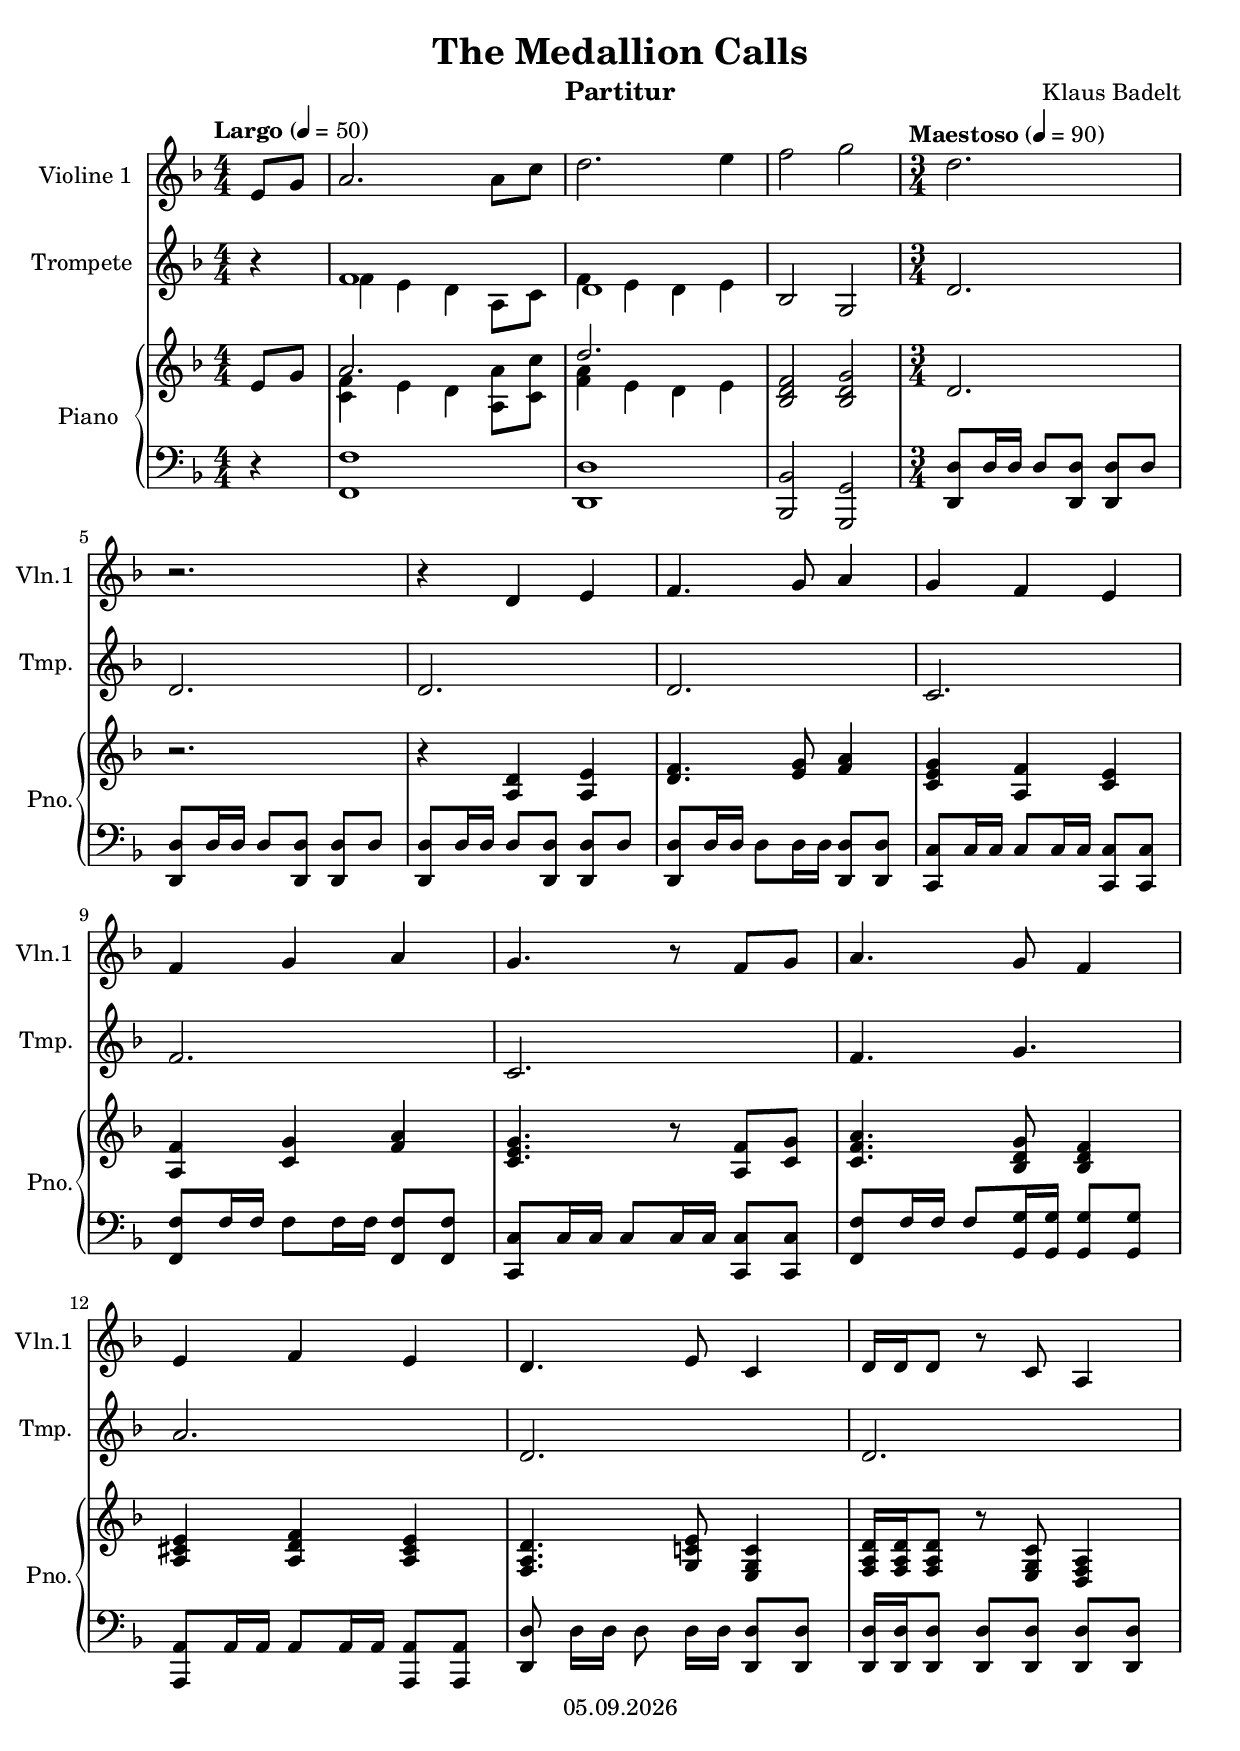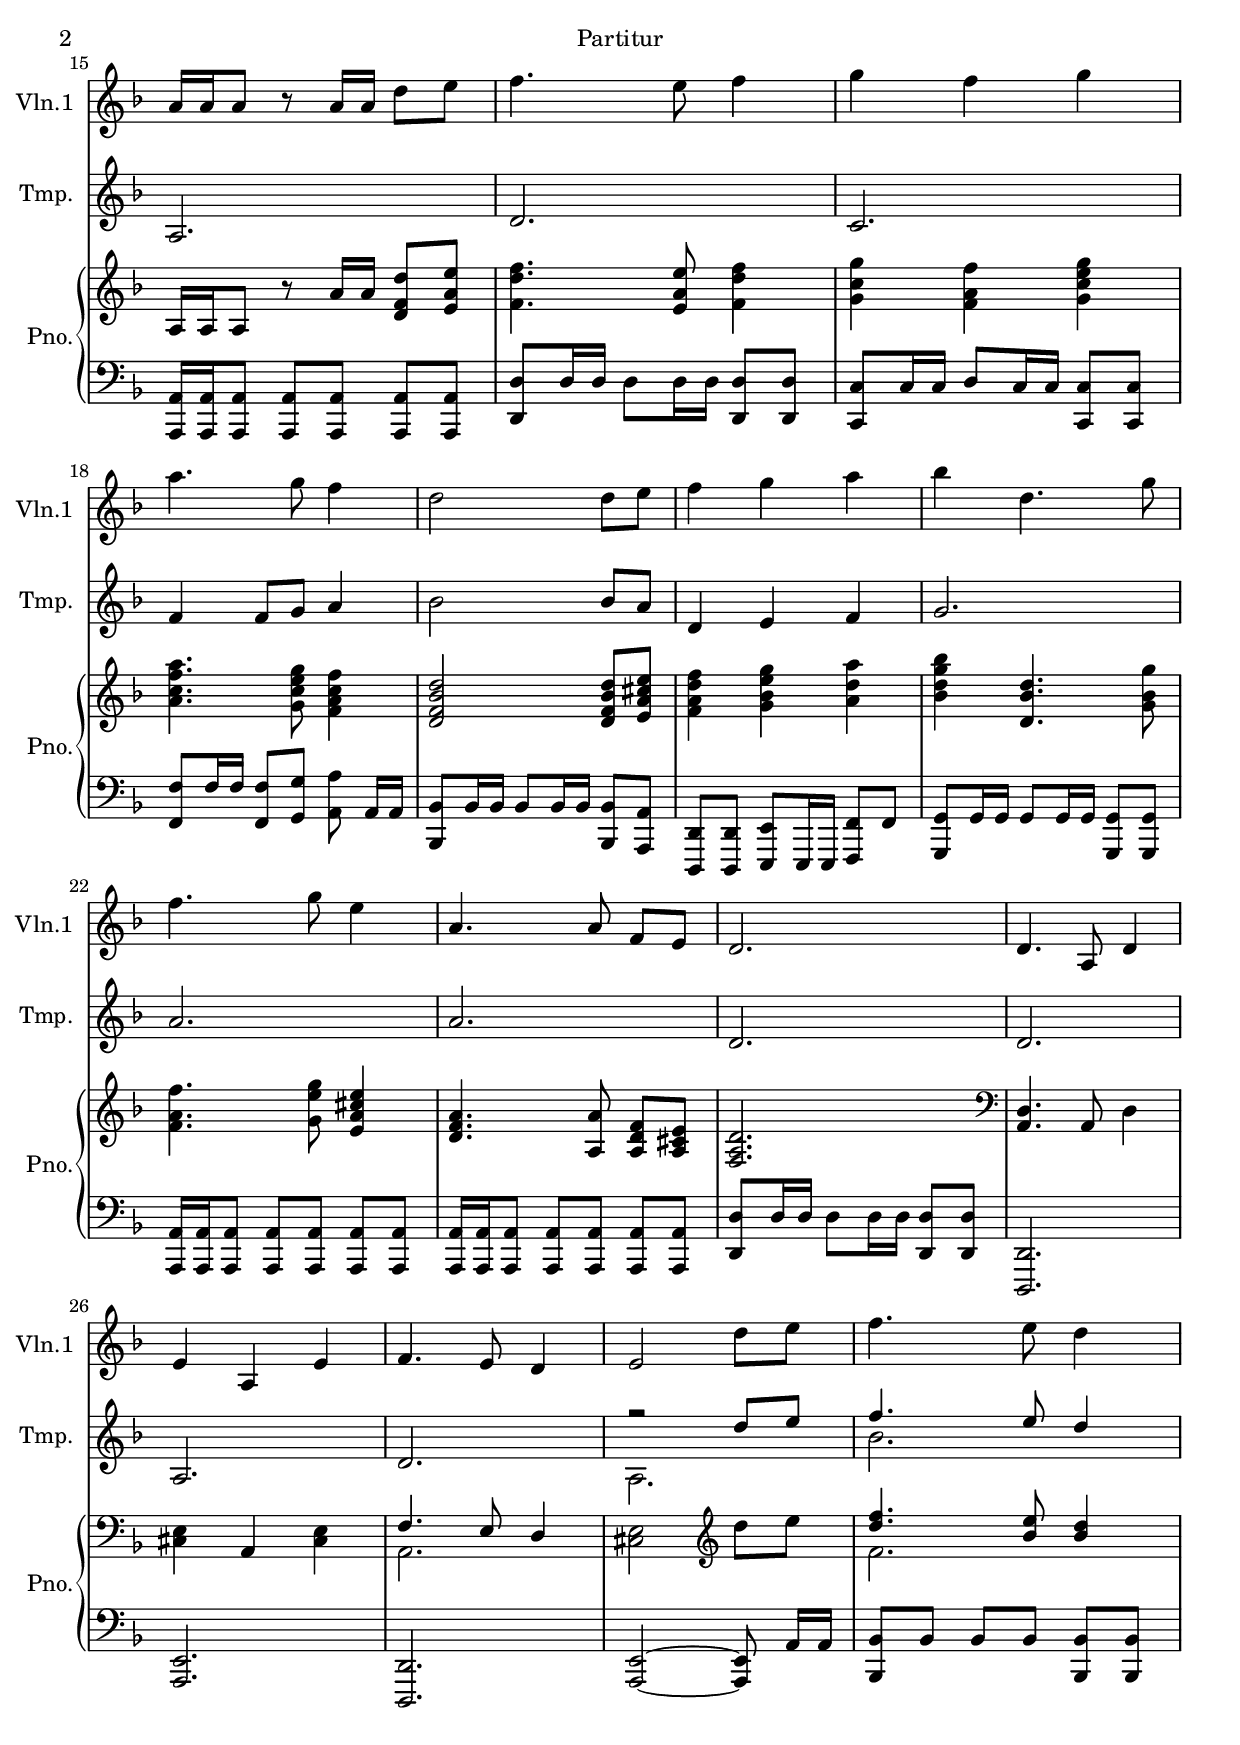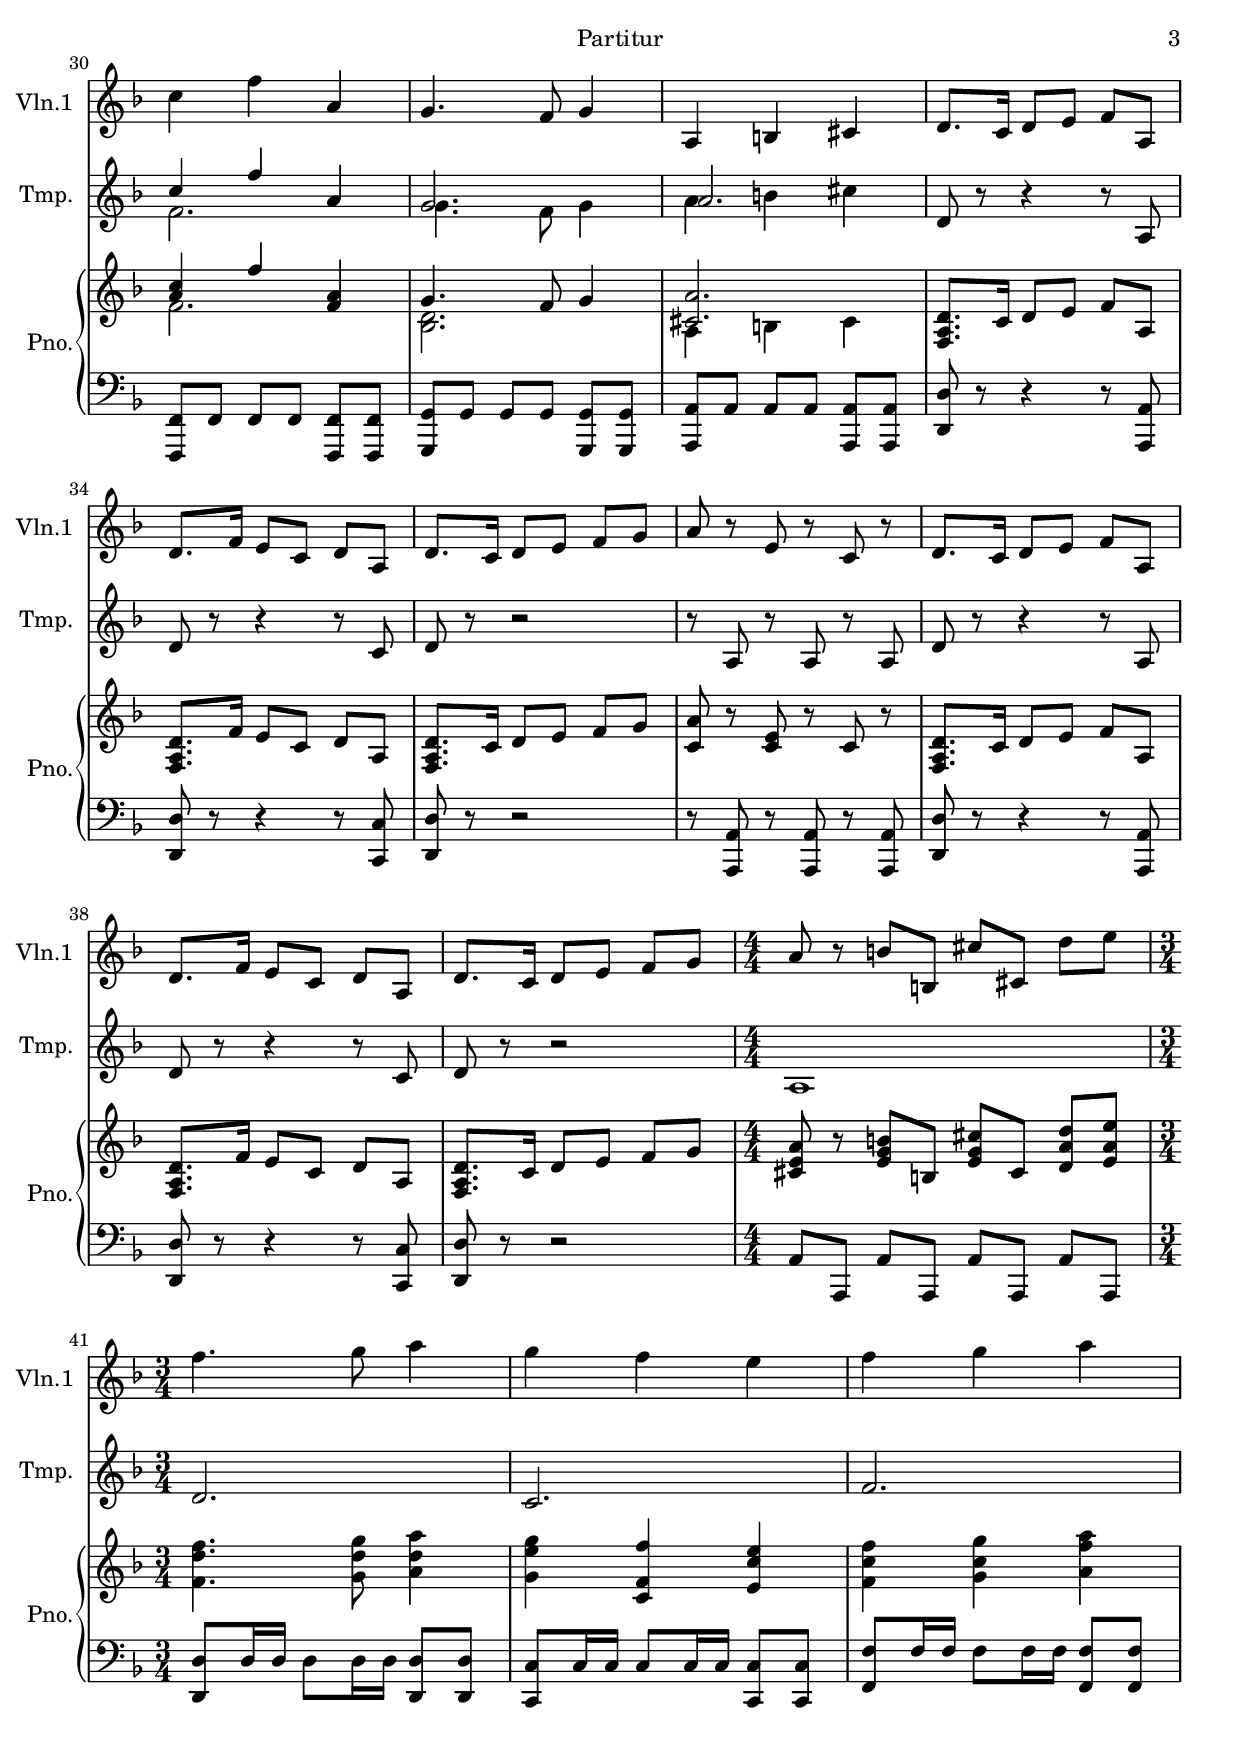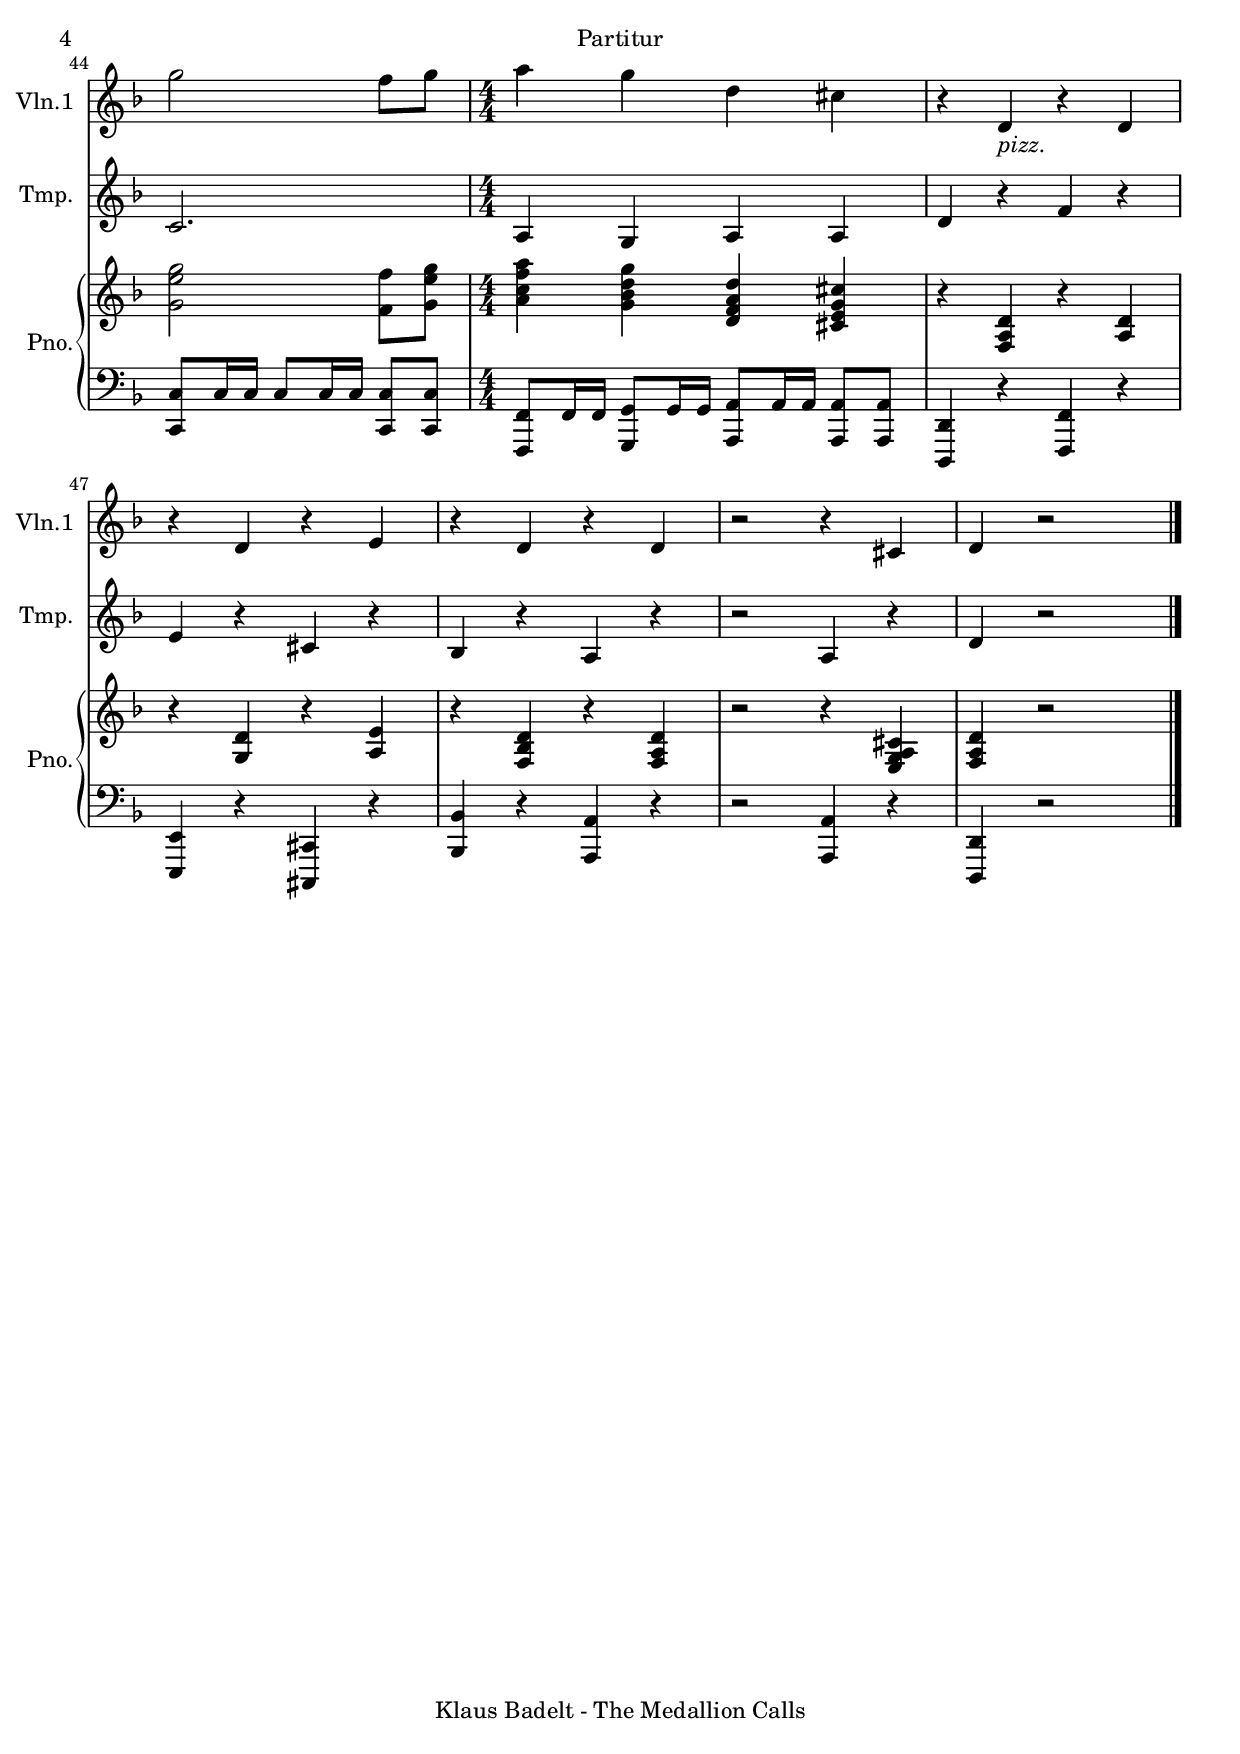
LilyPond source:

\version "2.18.2"

\include "../globals.ily"
\version "2.18.2"

\include "../globals.ily"

pianoTreble = {
  \globalSettings
  \clef treble
  \relative e' {  
      e8 g |
      << { a2. s4 } \\ { <c, f>4 e d <a a'>8 <c c'> } >> |
      << { d'2. s4 } \\ {<f, a>4 e d e } >> |
      <bes d f>2 <bes d g> |
      \time 3/4
      \tempo Maestoso 4=90
      d2. |
      \break
      
      r2. |
      r4 <a d> <a e'> |
      <d f>4. <e g>8 <f a>4 |
      <c e g>4 <a f'> <c e> |
      \break
      
      <a f'> <c g'> <f a> |
      <c e g>4. r8 <a f'> <c g'> |
      <c f a>4. <bes d g>8 <bes d f>4 |
      \break
      
      <a cis e>4 <a d f> <a cis e> |
      <f a d>4. <g c! e>8 <e g c>4 |
      <f a d>16 <f a d> <f a d>8 r <e g c> <d f a>4 |
      \break
      
      
      a'16 a a8 r a'16 a <d, f d'>8 <e a e'> |
      <f d' f>4. <e a e'>8 <f d' f>4 |
      <g c g'>4 <f a f'> <g c e g> |
      \break
      
      <a c f a>4. <g c e g>8 <f a c f>4 |
      <d f bes d>2 <d f bes d>8 <e a cis e> |
      <f a d f>4 <g bes e g> <a d a'> |
      <bes d g bes> <d, bes' d>4. <g bes g'>8 |
      \break
      
      <f a f'>4. <g e' g>8 <e a cis e>4 |
      <d f a>4. <a a'>8 <a d f>[ <a cis e>] |
      <f a d>2. |            
      \clef bass <a, d>4. a8 d4 |
      \break
      
      <cis e>4 a <cis e> |
      << { f4. e8 d4 } \\ { a2. } >> |
      <cis e>2 \clef treble d''8 e |
      << { <d f>4. <bes e>8 <bes d>4 } \\ { f2. } >>
      \break
      
      << { <a c>4 f' <f, a> } \\ { f2. } >> |
      << { g4. f8 g4 } \\ { <bes, d>2. } >> |
      << { <cis a'>2.  } \\ { a4 b cis } >> |
      <f, a d>8. c'16 d8[ e] f[ a,] |
      \break
      
       
      <f a d>8. f'16 e8[ c] d[ a] |
      <f a d>8. c'16 d8[ e] f[ g] |
      <c, a'>8 r <c e> r <c> r |
      <f, a d>8. c'16 d8[ e] f[ a,] |
      \break
      
      <f a d>8. f'16 e8[ c] d[ a] |
      <f a d>8. c'16 d8[ e] f[ g] |
      \time 4/4 <cis, e a>8 r <e g b> b <e g cis>[ cis] <d a' d>[ <e a e'>] | 
      \break
      
      \time 3/4 <f d' f>4. <g d' g>8 <a d a'>4 |
      <g e' g> <f c f'> <e c' e> |
      <f c' f> <g c g'> <a f' a> |
      \break
      
      <g e' g>2 <f f'>8 <g e' g> |
      \time 4/4 <a c f a>4 <g bes d g> <d f a d> <cis e g cis> |
      r4 <f, a d> r <a d> |
      \break
      
      r4 <g d'> r <a e'> |
      r4 <f bes d> r <f a d> |
      r2 r4 <e g a cis> |
      <f a d> r2 s4 |
      \bar "|."
  }
}

pianoBass = {
  \globalSettings
  \clef bass 
  \relative f {
    r4 |
    <f, f'>1 |
    <d d'>1 |
    <bes bes'>2 <g g'> |
    \time 3/4
    \tempo Maestoso 4=90
    <d' d'>8 d'16 d d8[ <d, d'>] <d d'>[ d'] |
    \break
    
    <d, d'>8 d'16 d d8[ <d, d'>] <d d'>[ d'] |
    <d, d'>8 d'16 d d8[ <d, d'>] <d d'>[ d'] |
    <d, d'>8 d'16 d d8 d16 d <d, d'>8 <d d'> |
    <c c'>8 c'16 c c8 c16 c <c, c'>8 <c c'>8 |
    \break
    
    <f f'>8 f'16 f f8 f16 f <f, f'>8 <f f'>8 |
    <c c'>8 c'16 c c8 c16 c <c, c'>8 <c c'>8 |
    <f f'>8 f'16 f f8 <g, g'>16 <g g'> <g g'>8 <g g'>8 |
    \break
    
    <a, a'>8 a'16 a a8 a16 a <a, a'>8 <a a'>8 |
    <d d'>8 d'16[ d] d8 d16[ d] <d, d'>8 <d d'>8 |
    <d d'>16 <d d'> <d d'>8 <d d'>[ <d d'>] <d d'>[ <d d'>] |
    \break
    
    <a a'>16 <a a'> <a a'>8 <a a'>[ <a a'>] <a a'>[ <a a'>] |
    <d d'> d'16 d d8 d16 d <d, d'>8 <d d'> |
    <c c'> c'16 c d8 c16 c <c, c'>8 <c c'> |
    \break
    
    <f f'>8 f'16 f <f, f'>8[ <g g'>] <a a'> a16[ a] |
    <bes, bes'>8 bes'16 bes bes8 bes16 bes <bes, bes'>8 <a a'> |
    <d, d'>8  <d d'> <e e'>8 e16 e <f f'>8 f' |
    <g, g'>8 g'16 g g8 g16 g <g, g'>8 <g g'> |
    \break
    
    <a a'>16 <a a'> <a a'>8 <a a'>[ <a a'>] <a a'>[ <a a'>] |
    <a a'>16 <a a'> <a a'>8 <a a'>[ <a a'>] <a a'>[ <a a'>] |
    <d d'>8 d'16 d d8 d16 d <d, d'>8 <d d'> |
    <d, d'>2. |
    \break
    
    <a' e'>2. |
    <d, d'>2. |
    <a' e'>2~ <a e'>8 a'16[ a] |
    <bes, bes'>8 bes' bes[ bes] <bes, bes'> <bes bes'> |
    \break
    
    <f f'>8 f' f[ f] <f, f'> <f f'> |
    <g g'>8 g' g[ g] <g, g'> <g g'> |
    <a a'>8 a' a[ a] <a, a'> <a a'> |
    <d d'>8 r r4 r8 <a a'>8 |
    \break
    
    <d d'>8 r8 r4 r8 <c c'> |
    <d d'>8 r8 r2 |
    r8 <a a'> r8 <a a'> r8 <a a'> |
    <d d'>8 r r4 r8 <a a'>8 |
    \break 
    
    <d d'>8 r8 r4 r8 <c c'> |
    <d d'>8 r8 r2 |
    \time 4/4 a'8[ a,] a'8[ a,] a'8[ a,] a'8[ a,] |
    \break
    
    \time 3/4 
    <d d'>8 d'16 d d8 d16 d <d, d'>8 <d d'> |
    <c c'>8 c'16 c c8 c16 c <c, c'>8 <c c'> |
    <f f'>8 f'16 f f8 f16 f <f, f'>8 <f f'> |
    \break 
    
    <c c'>8 c'16 c c8 c16 c <c, c'>8 <c c'> |
    \time 4/4 
    <f, f'>8 f'16 f <g, g'>8 g'16 g <a, a'>8 a'16 a <a, a'>8 <a a'>8 |
    <d, d'>4 r <f f'> r |
    <e e'>4 r <cis cis'> r |
    <bes' bes'>4 r <a a'> r |
    r2 <a a'>4 r |
    <d, d'>4 r2 s4 |
    \bar "|."
  }
}

\version "2.18.2"

\include "../globals.ily"

violinOne = {
  \globalSettings
  \clef treble
  \relative e' {  
      e8 g |
      a2. a8 c |
      d2. e4 |
      f2 g |
      \time 3/4
      \tempo Maestoso 4=90
      d2. |
      \break
      
      r2. |
      r4 d, e |
      f4. g8 a4 |
      g4 f e |
      \break
      
      f g a |
      g4. r8 f g |
      a4. g8 f4 |
      \break
      
      e4 f e |
      d4. e8 c4 |
      d16 d d8 r c a4 |
      \break
      
      
      a'16 a a8 r a16 a d8 e |
      f4. e8 f4 |
      g4 f g |
      \break
      
      a4. g8 f4 |
      d2 d8 e |
      f4 g a |
      bes d,4. g8 |
      \break
      
      f4. g8 e4 |
      a,4. a8 f[ e] |
      d2. |            
      d4. a8 d4 |
      \break
      
      e4 a, e' |
      f4. e8 d4 |
      e2 
      d'8 e |
      f4. e8 d4
      \break
      
      c4 f a, |
      g4. f8 g4 |
      a,4 b cis |
      d8. c16 d8[ e] f[ a,] |
      \break
      
      d8. f16 e8[ c] d[ a] |
      d8. c16 d8[ e] f[ g] |
      a8 r e r c r |
      d8. c16 d8[ e] f[ a,] |
      \break
      
      d8. f16 e8[ c] d[ a] |
      d8. c16 d8[ e] f[ g] |
      \time 4/4 a8 r b b, cis'[ cis,] d'[ e] | 
      \break
      
      \time 3/4 f4. g8 a4 |
      g f e |
      f g a |
      \break
      
      g2 f8 g |
      \time 4/4 a4 g d cis |
      r4 d,_\markup { \italic pizz. }  r d |
      \break
      
      r4 d r e |
      r4 d r d |
      r2 r4 cis |
      d r2 s4 |
      \bar "|."
  }
}

\version "2.18.2"
\include "../globals.ily"

trumpet = {
  \globalSettings
  \clef treble
  \relative f' {
    r4 |
    << { f1 } \\ { f4 e d a8 c } >> |
      << { d1 } \\ { f4 e d e } >> |
    bes2 g |
    \time 3/4
    \tempo Maestoso 4=90
    d'2. |
    \break
    
    d |
    d |
    d |
    c |
    \break
    
    f |
    c |
    f4. g4. |
    \break
    
    a2. |
    d,2. |
    d2. |
    \break
    
    a2. |
    d2. |
    c2. |
    \break
    
    f4 f8[ g] a4 |
    bes2 bes8 a |
    d,4 e f |
    g2. |
    \break
    
    a |
    a |
    d, |
    d |
    \break
    
    a2. |
    d2. |
    << { r2 d'8 e} \\ { a,,2. } >> |
    << { f''4. e8 d4 } \\ { bes2. } >>  |
    \break
    
    << { c4 f a, } \\ { f2. } >> |
    << { g2. } \\ { g4. f8 g4 } >> |
    << { a2. } \\ { a4 b cis } >> |
    d,8 r r4 r8 a8 |
    \break
    
    d8 r8 r4 r8 c |
    d8 r8 r2 |
    r8 a r8 a r8 a |
    d8 r r4 r8 a8 |
    \break 
    
    d8 r8 r4 r8 c |
    d8 r8 r2 |
    \time 4/4 a1 |
    \break
    
    \time 3/4 
    d2. |
    c |
    f |
    \break 
    
    c |
    \time 4/4 
    a4 g4 a4 a4 |
    d4 r f r |
    e4 r cis r |
    bes4 r a r |
    r2 a4 r |
    d4 r2 s4 |
    \bar "|."
  }
}


\header {
  instrument = "Partitur"
}

\score {
  <<  
  \new Staff \with { instrumentName = "Violine 1" shortInstrumentName = "Vln.1" } { \violinOne } 
  \new Staff \with { instrumentName = "Trompete" shortInstrumentName = "Tmp." } { \trumpet } 
  \new PianoStaff \with { instrumentName = "Piano" shortInstrumentName = "Pno." } { 
    << \new Staff { \pianoTreble } \new Staff { \pianoBass } >>
  }
  >>
  \layout {
    indent = 1.5\cm
    short-indent = 0.5\cm
  }
}

  